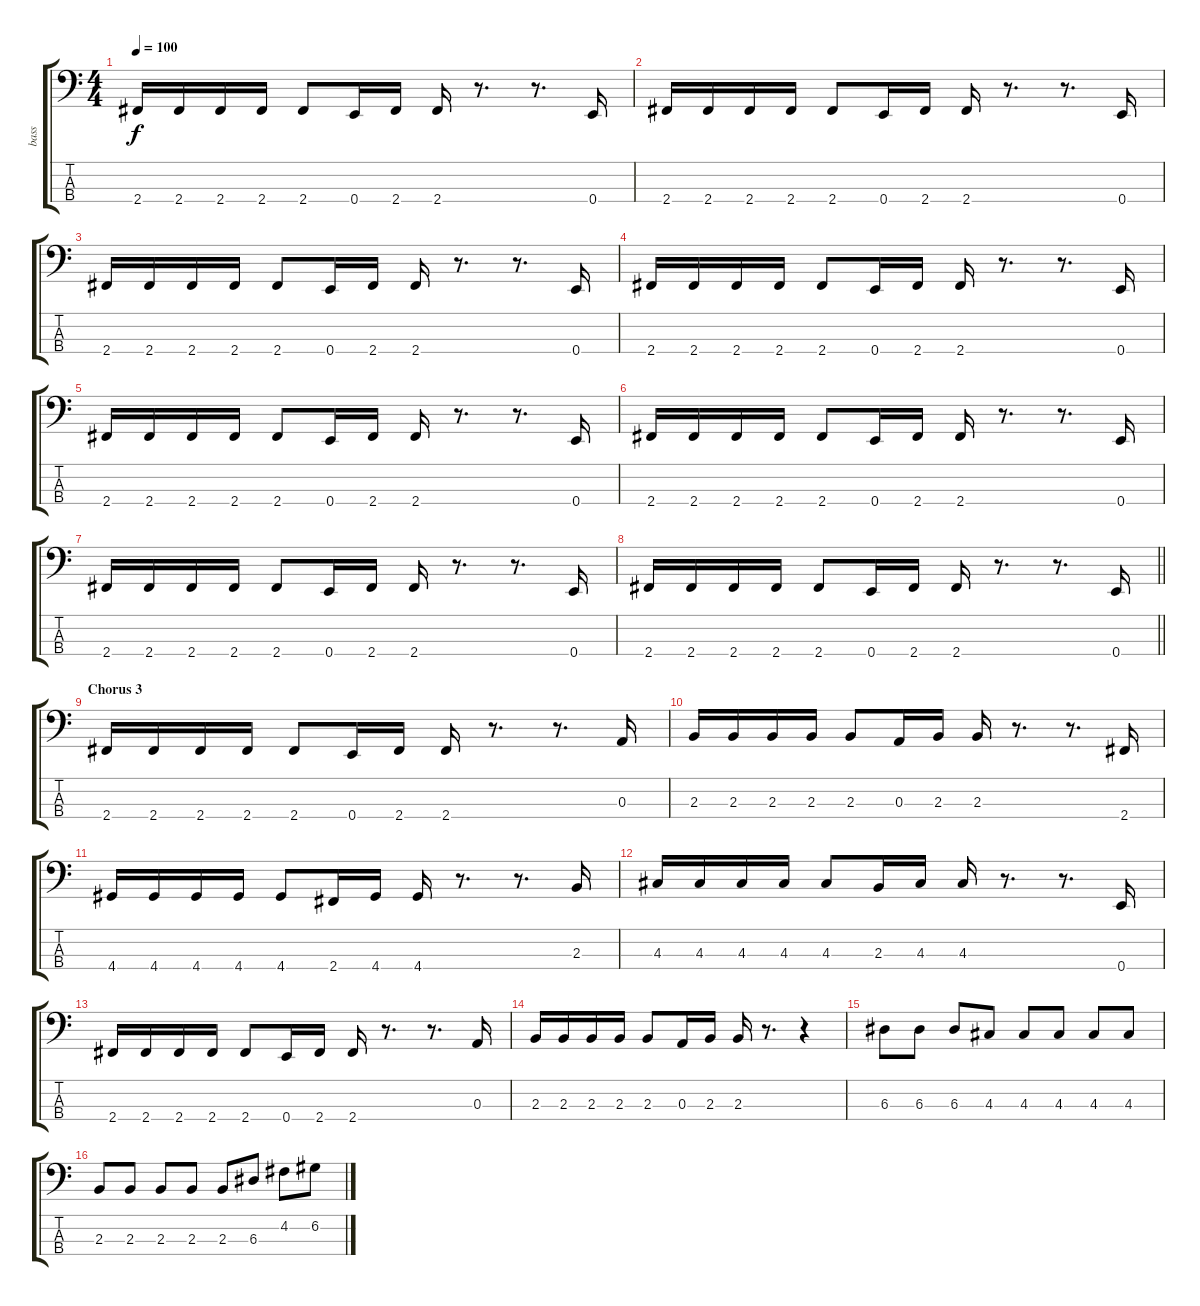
\track ("bass" "bass") {instrument electricbassfinger}
\staff {score tabs}
\tuning (G2 D2 A1 E1) {hide}
\ts (4 4)
\tempo 100
\clef f4
\ks c
2.4.16{dy f} 2.4.16 2.4.16 2.4.16 2.4.8 0.4.16 2.4.16 2.4.16 r.8{d} r.8{d} 0.4.16 |
2.4.16 2.4.16 2.4.16 2.4.16 2.4.8 0.4.16 2.4.16 2.4.16 r.8{d} r.8{d} 0.4.16 |
2.4.16 2.4.16 2.4.16 2.4.16 2.4.8 0.4.16 2.4.16 2.4.16 r.8{d} r.8{d} 0.4.16 |
2.4.16 2.4.16 2.4.16 2.4.16 2.4.8 0.4.16 2.4.16 2.4.16 r.8{d} r.8{d} 0.4.16 |
2.4.16 2.4.16 2.4.16 2.4.16 2.4.8 0.4.16 2.4.16 2.4.16 r.8{d} r.8{d} 0.4.16 |
2.4.16 2.4.16 2.4.16 2.4.16 2.4.8 0.4.16 2.4.16 2.4.16 r.8{d} r.8{d} 0.4.16 |
2.4.16 2.4.16 2.4.16 2.4.16 2.4.8 0.4.16 2.4.16 2.4.16 r.8{d} r.8{d} 0.4.16 |
\barLineRight lightlight
2.4.16 2.4.16 2.4.16 2.4.16 2.4.8 0.4.16 2.4.16 2.4.16 r.8{d} r.8{d} 0.4.16 |
\section ("" "Chorus 3")
2.4.16 2.4.16 2.4.16 2.4.16 2.4.8 0.4.16 2.4.16 2.4.16 r.8{d} r.8{d} 0.3.16 |
2.3.16 2.3.16 2.3.16 2.3.16 2.3.8 0.3.16 2.3.16 2.3.16 r.8{d} r.8{d} 2.4.16 |
4.4.16 4.4.16 4.4.16 4.4.16 4.4.8 2.4.16 4.4.16 4.4.16 r.8{d} r.8{d} 2.3.16 |
4.3.16 4.3.16 4.3.16 4.3.16 4.3.8 2.3.16 4.3.16 4.3.16 r.8{d} r.8{d} 0.4.16 |
2.4.16 2.4.16 2.4.16 2.4.16 2.4.8 0.4.16 2.4.16 2.4.16 r.8{d} r.8{d} 0.3.16 |
2.3.16 2.3.16 2.3.16 2.3.16 2.3.8 0.3.16 2.3.16 2.3.16 r.8{d} r.4 |
6.3.8 6.3.8 6.3.8 4.3.8 4.3.8 4.3.8 4.3.8 4.3.8 |
2.3.8 2.3.8 2.3.8 2.3.8 2.3.8 6.3.8 4.2.8 6.2.8
